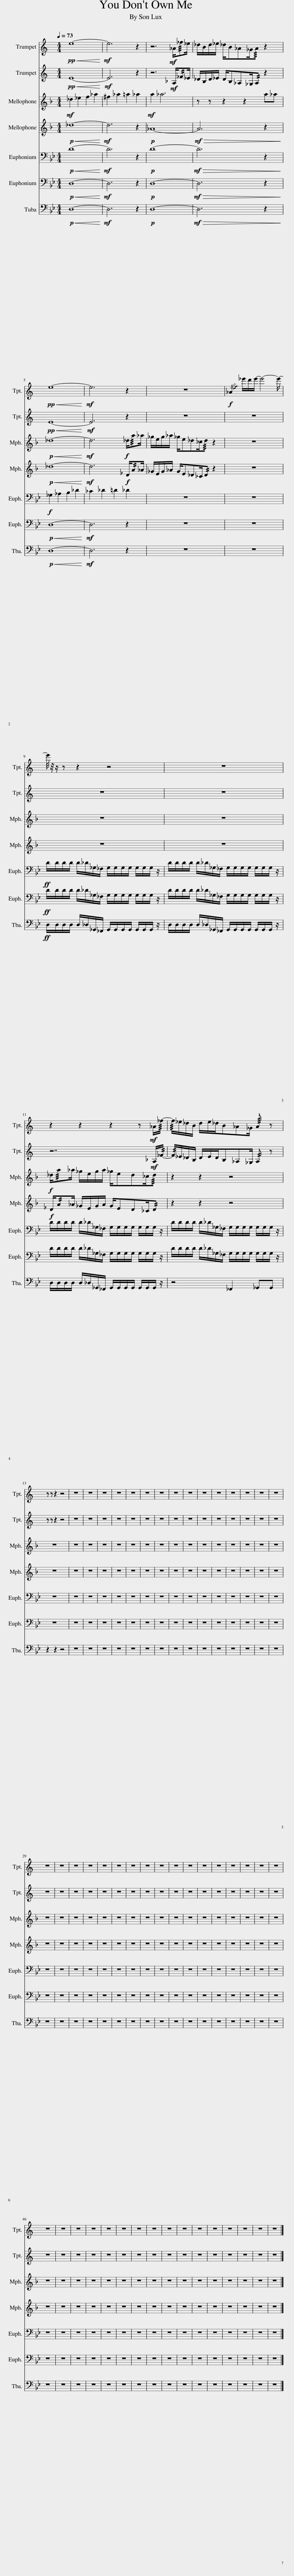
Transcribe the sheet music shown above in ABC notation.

X:1
%%score 1 2 3 4 5 6 7
L:1/8
Q:1/4=73
M:4/4
I:linebreak $
K:Bb
V:1 treble transpose=-2
V:2 treble transpose=-2
V:3 treble transpose=-7
V:4 treble transpose=-7
V:5 bass
V:6 bass
V:7 bass
V:1
[K:C]!pp!!<(! e8-!<)! |!mf! e6 z2 | z6!mf! _A/!///!_f_e/ | _d/B/d/_e/ _d/B_A_G/!///!A z2 |$!pp!!<(! e8-!<)! | %5
!mf! e6 z2 | z8 |!f! !~(!_A2 !~)!_e'/d'/e'/- e'4- e'/- |$ e'/4 z/4 z/ z z2 z4 | z8 |$ %10
 z2 z2 z2 z!mf! _A/!///!_f/- | !///!f/_e/_d/B/ d/e/_d/B_A_G/ !///!A z |$ z z z2 z4 | z8 | z8 | %15
 z8 | z8 | z8 | z8 | z8 | %20
 z8 | z8 | z8 | z8 | z8 | %25
 z8 | z8 | z8 |$ z8 | z8 | %30
 z8 | z8 | z8 | z8 | z8 | %35
 z8 | z8 | z8 | z8 | z8 | %40
 z8 | z8 | z8 | z8 | z8 |$ %45
 z8 | z8 | z8 | z8 | z8 | %50
 z8 | z8 | z8 | z8 | z8 | %55
 z8 | z8 | z8 | z8 | z8 | %60
 z8 |] %61
V:2
[K:C]!pp!!<(! E8-!<)! |!mf! E6 z2 | z6!mf! _A,/!//!_F_E/ | _D/B,/D/_E/ D/B,_A,_G,/!//!A, z2 |$!pp!!<(! E8-!<)! | %5
!mf! E6 z2 | z8 | z8 |$ z8 | z8 |$ %10
 z7!mf! _A,/!//!_F/- | !//!F/_E/_D/B,/ D/E/D/B,_A,_G,/ !//!A, z |$ z z z2 z4 | z8 | z8 | %15
 z8 | z8 | z8 | z8 | z8 | %20
 z8 | z8 | z8 | z8 | z8 | %25
 z8 | z8 | z8 |$ z8 | z8 | %30
 z8 | z8 | z8 | z8 | z8 | %35
 z8 | z8 | z8 | z8 | z8 | %40
 z8 | z8 | z8 | z8 | z8 |$ %45
 z8 | z8 | z8 | z8 | z8 | %50
 z8 | z8 | z8 | z8 | z8 | %55
 z8 | z8 | z8 | z8 | z8 | %60
 z8 |] %61
V:3
[K:F]!mf! _d2 _e2 f2 _a2 | ^f2 _a2 =a2 _a2 |!mf! a2 _a6 | z z z2 z2 a_a |$!p!!<(! _d8-!<)! | %5
!mf! d6!f! _d/!///!a_a/ | _g/e/g/_a/ _g/e_d_c/!///!d z2 | z8 |$ z8 | z8 |$ %10
!f! _d/!///!a_a/ _g/e/g/a/ _g/ed_c/!///!d | z2 z2 z4 |$ z8 | z8 | z8 | %15
 z8 | z8 | z8 | z8 | z8 | %20
 z8 | z8 | z8 | z8 | z8 | %25
 z8 | z8 | z8 |$ z8 | z8 | %30
 z8 | z8 | z8 | z8 | z8 | %35
 z8 | z8 | z8 | z8 | z8 | %40
 z8 | z8 | z8 | z8 | z8 |$ %45
 z8 | z8 | z8 | z8 | z8 | %50
 z8 | z8 | z8 | z8 | z8 | %55
 z8 | z8 | z8 | z8 | z8 | %60
 z8 |] %61
V:4
[K:F]!p!!<(! _d8-!<)! |!mf! d6 z2 |!p! _A8- |!mf!!>(! A6 z2!>)! |$!p!!<(! _d8-!<)! | %5
!mf! d6!f! _D/!//!A_A/ | _G/E/G/_A/ G/E_D_C/!//!D z2 | z8 |$ z8 | z8 |$ %10
!f! _D/!//!A_A/ _G/E/G/A/ G/ED_C/!//!D | z2 z2 z4 |$ z8 | z8 | z8 | %15
 z8 | z8 | z8 | z8 | z8 | %20
 z8 | z8 | z8 | z8 | z8 | %25
 z8 | z8 | z8 |$ z8 | z8 | %30
 z8 | z8 | z8 | z8 | z8 | %35
 z8 | z8 | z8 | z8 | z8 | %40
 z8 | z8 | z8 | z8 | z8 |$ %45
 z8 | z8 | z8 | z8 | z8 | %50
 z8 | z8 | z8 | z8 | z8 | %55
 z8 | z8 | z8 | z8 | z8 | %60
 z8 |] %61
V:5
!p!!<(! D8-!<)! |!mf! D6 z2 |!p! D8- |!mf!!>(! D6 z2!>)! |$!f! _G,2 _A,2 B,2 _D2 | %5
 _C2 _D2 =D2 _D2 | z8 | z8 |$!ff! D/D/D/D/ D/_D/_G,/_F,/ G,/G,/G,/G,/ G,/G,/G,/ z/ | D/D/D/D/ D/_D/_G,/_F,/ G,/G,/G,/G,/ G,/G,/G,/ z/ |$ %10
 D/D/D/D/ D/_D/_G,/_F,/ G,/G,/G,/G,/ G,/G,/G,/ z/ | D/D/D/D/ D/_D/_G,/_F,/ G,/G,/G,/G,/ G,/G,/G,/ z/ |$ z8 | z8 | z8 | %15
 z8 | z8 | z8 | z8 | z8 | %20
 z8 | z8 | z8 | z8 | z8 | %25
 z8 | z8 | z8 |$ z8 | z8 | %30
 z8 | z8 | z8 | z8 | z8 | %35
 z8 | z8 | z8 | z8 | z8 | %40
 z8 | z8 | z8 | z8 | z8 |$ %45
 z8 | z8 | z8 | z8 | z8 | %50
 z8 | z8 | z8 | z8 | z8 | %55
 z8 | z8 | z8 | z8 | z8 | %60
 z8 |] %61
V:6
!p!!<(! D,8-!<)! |!mf! D,6 z2 |!p! D,8- |!mf!!>(! D,6 z2!>)! |$!p!!<(! D,8-!<)! | %5
!mf! D,6 z2 | z8 | z8 |$!ff! D/D/D/D/ D/_D/_G,/_F,/ G,/G,/G,/G,/ G,/G,/G,/ z/ | D/D/D/D/ D/_D/_G,/_F,/ G,/G,/G,/G,/ G,/G,/G,/ z/ |$ %10
 D/D/D/D/ D/_D/_G,/_F,/ G,/G,/G,/G,/ G,/G,/G,/ z/ | D/D/D/D/ D/_D/_G,/_F,/ G,/G,/G,/G,/ G,/G,/G,/ z/ |$ z8 | z8 | z8 | %15
 z8 | z8 | z8 | z8 | z8 | %20
 z8 | z8 | z8 | z8 | z8 | %25
 z8 | z8 | z8 |$ z8 | z8 | %30
 z8 | z8 | z8 | z8 | z8 | %35
 z8 | z8 | z8 | z8 | z8 | %40
 z8 | z8 | z8 | z8 | z8 |$ %45
 z8 | z8 | z8 | z8 | z8 | %50
 z8 | z8 | z8 | z8 | z8 | %55
 z8 | z8 | z8 | z8 | z8 | %60
 z8 |] %61
V:7
!p!!<(! D,8-!<)! |!mf! D,6 z2 |!p! D,8- |!mf!!>(! D,6 z2!>)! |$!p!!<(! D,8-!<)! | %5
!mf! D,6 z2 | z8 | z8 |$!ff! D,/D,/D,/D,/ D,/_D,/_G,,/_F,,/ G,,/G,,/G,,/G,,/ G,,/G,,/G,,/ z/ | D,/D,/D,/D,/ D,/_D,/_G,,/_F,,/ G,,/G,,/G,,/G,,/ G,,/G,,/G,,/ z/ |$ %10
 D,/D,/D,/D,/ D,/_D,/_G,,/_F,,/ G,,/G,,/G,,/G,,/ G,,/G,,/G,,/ z/ | z4 _F,,2 _G,,G,, |$ z2 z2 z4 | z8 | z8 | %15
 z8 | z8 | z8 | z8 | z8 | %20
 z8 | z8 | z8 | z8 | z8 | %25
 z8 | z8 | z8 |$ z8 | z8 | %30
 z8 | z8 | z8 | z8 | z8 | %35
 z8 | z8 | z8 | z8 | z8 | %40
 z8 | z8 | z8 | z8 | z8 |$ %45
 z8 | z8 | z8 | z8 | z8 | %50
 z8 | z8 | z8 | z8 | z8 | %55
 z8 | z8 | z8 | z8 | z8 | %60
 z8 |] %61
